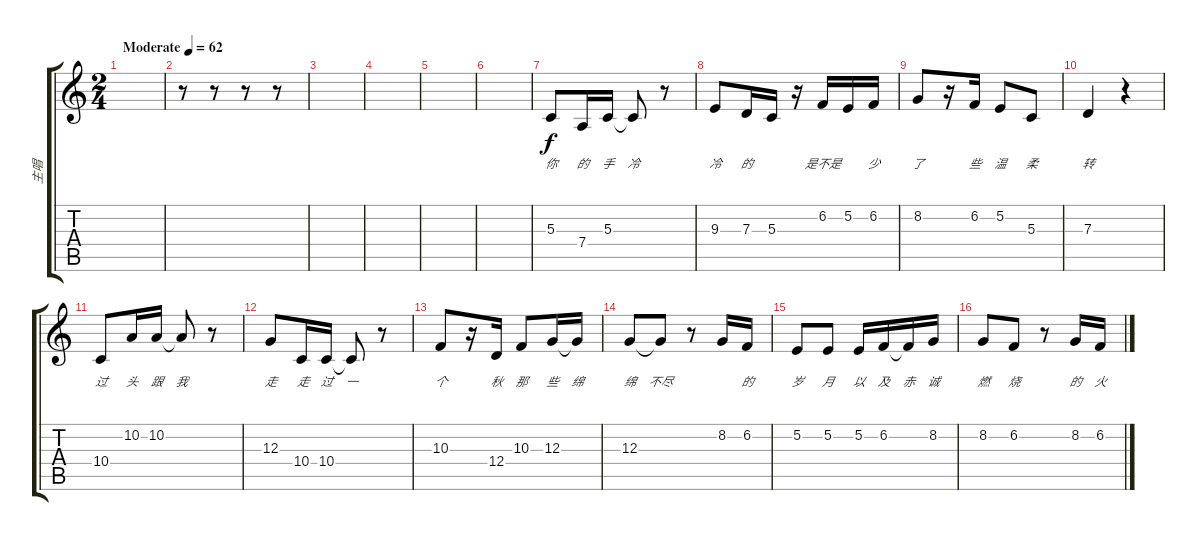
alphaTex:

\track ("主唱" "主唱") {instrument electricgrandpiano}
\staff {score tabs}
\tuning (E4 B3 G3 D3 A2 E2) {hide}
\ts (2 4)
\tempo (62 "Moderate")
\clef g2
\ks c
|
r.8 r.8 r.8 r.8 |
|
|
|
|
5.3.8{lyrics (0 "你") lyrics (1 "") lyrics (2 "") lyrics (3 "") lyrics (4 "")} 7.4.16{lyrics (0 "的") lyrics (1 "") lyrics (2 "") lyrics (3 "") lyrics (4 "")} 5.3.16{lyrics (0 "手") lyrics (1 "") lyrics (2 "") lyrics (3 "") lyrics (4 "")} 5.3{t}.8{lyrics (0 "冷") lyrics (1 "") lyrics (2 "") lyrics (3 "") lyrics (4 "")} r.8 |
9.3.8{lyrics (0 "冷") lyrics (1 "") lyrics (2 "") lyrics (3 "") lyrics (4 "")} 7.3.16{lyrics (0 "的") lyrics (1 "") lyrics (2 "") lyrics (3 "") lyrics (4 "")} 5.3.16{lyrics (0 "") lyrics (1 "") lyrics (2 "") lyrics (3 "") lyrics (4 "")} r.16 6.2.16{lyrics (0 "是不是") lyrics (1 "") lyrics (2 "") lyrics (3 "") lyrics (4 "")} 5.2.16{lyrics (0 "") lyrics (1 "") lyrics (2 "") lyrics (3 "") lyrics (4 "")} 6.2.16{lyrics (0 "少") lyrics (1 "") lyrics (2 "") lyrics (3 "") lyrics (4 "")} |
8.2.8{txt " " lyrics (0 "了") lyrics (1 "") lyrics (2 "") lyrics (3 "") lyrics (4 "")} r.16 6.2.16{lyrics (0 "些") lyrics (1 "") lyrics (2 "") lyrics (3 "") lyrics (4 "")} 5.2.8{lyrics (0 "温") lyrics (1 "") lyrics (2 "") lyrics (3 "") lyrics (4 "")} 5.3.8{lyrics (0 "柔") lyrics (1 "") lyrics (2 "") lyrics (3 "") lyrics (4 "")} |
7.3.4{lyrics (0 "转") lyrics (1 "") lyrics (2 "") lyrics (3 "") lyrics (4 "")} r.4 |
10.4.8{lyrics (0 "过") lyrics (1 "") lyrics (2 "") lyrics (3 "") lyrics (4 "")} 10.2.16{lyrics (0 "头") lyrics (1 "") lyrics (2 "") lyrics (3 "") lyrics (4 "")} 10.2.16{lyrics (0 "跟") lyrics (1 "") lyrics (2 "") lyrics (3 "") lyrics (4 "")} 10.2{t}.8{lyrics (0 "我") lyrics (1 "") lyrics (2 "") lyrics (3 "") lyrics (4 "")} r.8 |
12.3.8{lyrics (0 "走") lyrics (1 "") lyrics (2 "") lyrics (3 "") lyrics (4 "")} 10.4.16{lyrics (0 " 走") lyrics (1 "") lyrics (2 "") lyrics (3 "") lyrics (4 "")} 10.4.16{lyrics (0 "过") lyrics (1 "") lyrics (2 "") lyrics (3 "") lyrics (4 "")} 10.4{t}.8{lyrics (0 "一") lyrics (1 "") lyrics (2 "") lyrics (3 "") lyrics (4 "")} r.8 |
10.3.8{lyrics (0 "个") lyrics (1 "") lyrics (2 "") lyrics (3 "") lyrics (4 "")} r.16 12.4.16{lyrics (0 "秋") lyrics (1 "") lyrics (2 "") lyrics (3 "") lyrics (4 "")} 10.3.8{lyrics (0 "那") lyrics (1 "") lyrics (2 "") lyrics (3 "") lyrics (4 "")} 12.3.16{lyrics (0 "些") lyrics (1 "") lyrics (2 "") lyrics (3 "") lyrics (4 "")} 12.3{t}.16{lyrics (0 "绵") lyrics (1 "") lyrics (2 "") lyrics (3 "") lyrics (4 "")} |
12.3.8{lyrics (0 "绵") lyrics (1 "") lyrics (2 "") lyrics (3 "") lyrics (4 "")} 12.3{t}.8{lyrics (0 "不尽") lyrics (1 "") lyrics (2 "") lyrics (3 "") lyrics (4 "")} r.8 8.2.16{lyrics (0 "") lyrics (1 "") lyrics (2 "") lyrics (3 "") lyrics (4 "")} 6.2.16{lyrics (0 "的") lyrics (1 "") lyrics (2 "") lyrics (3 "") lyrics (4 "")} |
5.2.8{lyrics (0 "岁") lyrics (1 "") lyrics (2 "") lyrics (3 "") lyrics (4 "")} 5.2.8{lyrics (0 "月") lyrics (1 "") lyrics (2 "") lyrics (3 "") lyrics (4 "")} 5.2.16{lyrics (0 "以") lyrics (1 "") lyrics (2 "") lyrics (3 "") lyrics (4 "")} 6.2.16{lyrics (0 "及") lyrics (1 "") lyrics (2 "") lyrics (3 "") lyrics (4 "")} 6.2{t}.16{lyrics (0 "赤") lyrics (1 "") lyrics (2 "") lyrics (3 "") lyrics (4 "")} 8.2.16{lyrics (0 "诚") lyrics (1 "") lyrics (2 "") lyrics (3 "") lyrics (4 "")} |
8.2.8{lyrics (0 "燃") lyrics (1 "") lyrics (2 "") lyrics (3 "") lyrics (4 "")} 6.2.8{lyrics (0 "烧") lyrics (1 "") lyrics (2 "") lyrics (3 "") lyrics (4 "")} r.8 8.2.16{lyrics (0 "的") lyrics (1 "") lyrics (2 "") lyrics (3 "") lyrics (4 "")} 6.2.16{lyrics (0 "火") lyrics (1 "") lyrics (2 "") lyrics (3 "") lyrics (4 "")}
